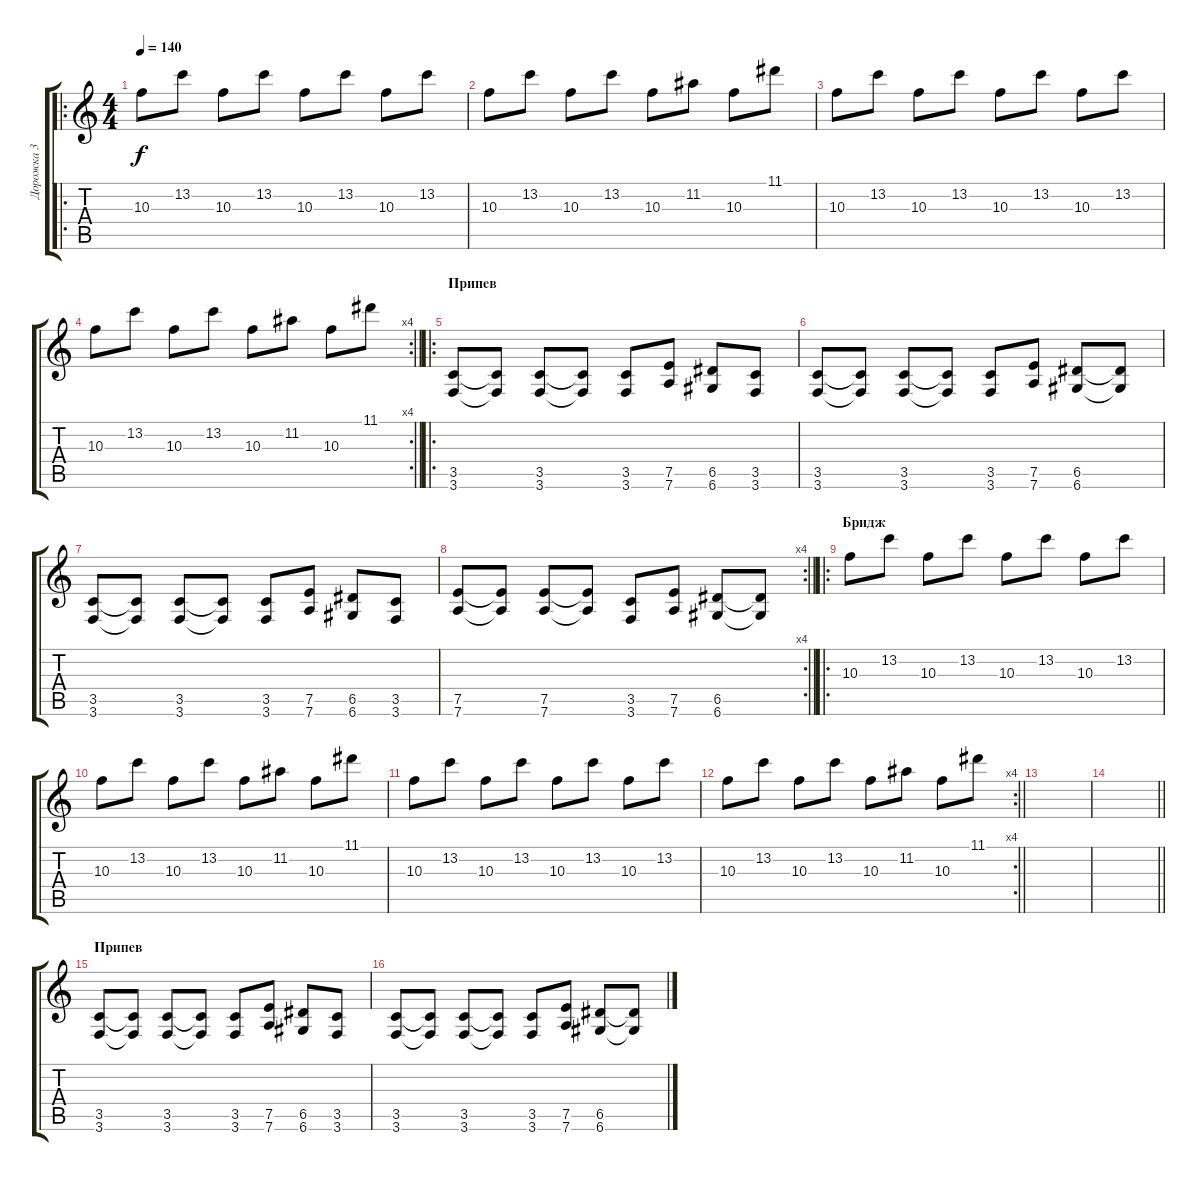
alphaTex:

\track ("Дорожка 3" "Дорожка 3") {instrument overdrivenguitar}
\staff {score tabs}
\tuning (E4 B3 G3 D3 A2 D2) {hide}
\ro
\ts (4 4)
\tempo 140
\clef g2
\ks c
10.3.8{dy f} 13.2.8 10.3.8 13.2.8 10.3.8 13.2.8 10.3.8 13.2.8 |
10.3.8 13.2.8 10.3.8 13.2.8 10.3.8 11.2.8 10.3.8 11.1.8 |
10.3.8 13.2.8 10.3.8 13.2.8 10.3.8 13.2.8 10.3.8 13.2.8 |
\rc 4
\barLineRight lightlight
10.3.8 13.2.8 10.3.8 13.2.8 10.3.8 11.2.8 10.3.8 11.1.8 |
\ro
\section ("" "Припев")
(3.5 3.6).8 (3.5{t} 3.6{t}).8 (3.5 3.6).8 (3.5{t} 3.6{t}).8 (3.5 3.6).8 (7.5 7.6).8 (6.5 6.6).8 (3.5 3.6).8 |
(3.5 3.6).8 (3.5{t} 3.6{t}).8 (3.5 3.6).8 (3.5{t} 3.6{t}).8 (3.5 3.6).8 (7.5 7.6).8 (6.5 6.6).8 (6.5{t} 6.6{t}).8 |
(3.5 3.6).8 (3.5{t} 3.6{t}).8 (3.5 3.6).8 (3.5{t} 3.6{t}).8 (3.5 3.6).8 (7.5 7.6).8 (6.5 6.6).8 (3.5 3.6).8 |
\rc 4
\barLineRight lightlight
(7.5 7.6).8 (7.5{t} 7.6{t}).8 (7.5 7.6).8 (7.5{t} 7.6{t}).8 (3.5 3.6).8 (7.5 7.6).8 (6.5 6.6).8 (6.5{t} 6.6{t}).8 |
\ro
\section ("" "Бридж")
10.3.8 13.2.8 10.3.8 13.2.8 10.3.8 13.2.8 10.3.8 13.2.8 |
10.3.8 13.2.8 10.3.8 13.2.8 10.3.8 11.2.8 10.3.8 11.1.8 |
10.3.8 13.2.8 10.3.8 13.2.8 10.3.8 13.2.8 10.3.8 13.2.8 |
\rc 4
\barLineRight lightlight
10.3.8 13.2.8 10.3.8 13.2.8 10.3.8 11.2.8 10.3.8 11.1.8 |
|
\barLineRight lightlight
|
\section ("" "Припев")
(3.5 3.6).8 (3.5{t} 3.6{t}).8 (3.5 3.6).8 (3.5{t} 3.6{t}).8 (3.5 3.6).8 (7.5 7.6).8 (6.5 6.6).8 (3.5 3.6).8 |
(3.5 3.6).8 (3.5{t} 3.6{t}).8 (3.5 3.6).8 (3.5{t} 3.6{t}).8 (3.5 3.6).8 (7.5 7.6).8 (6.5 6.6).8 (6.5{t} 6.6{t}).8
